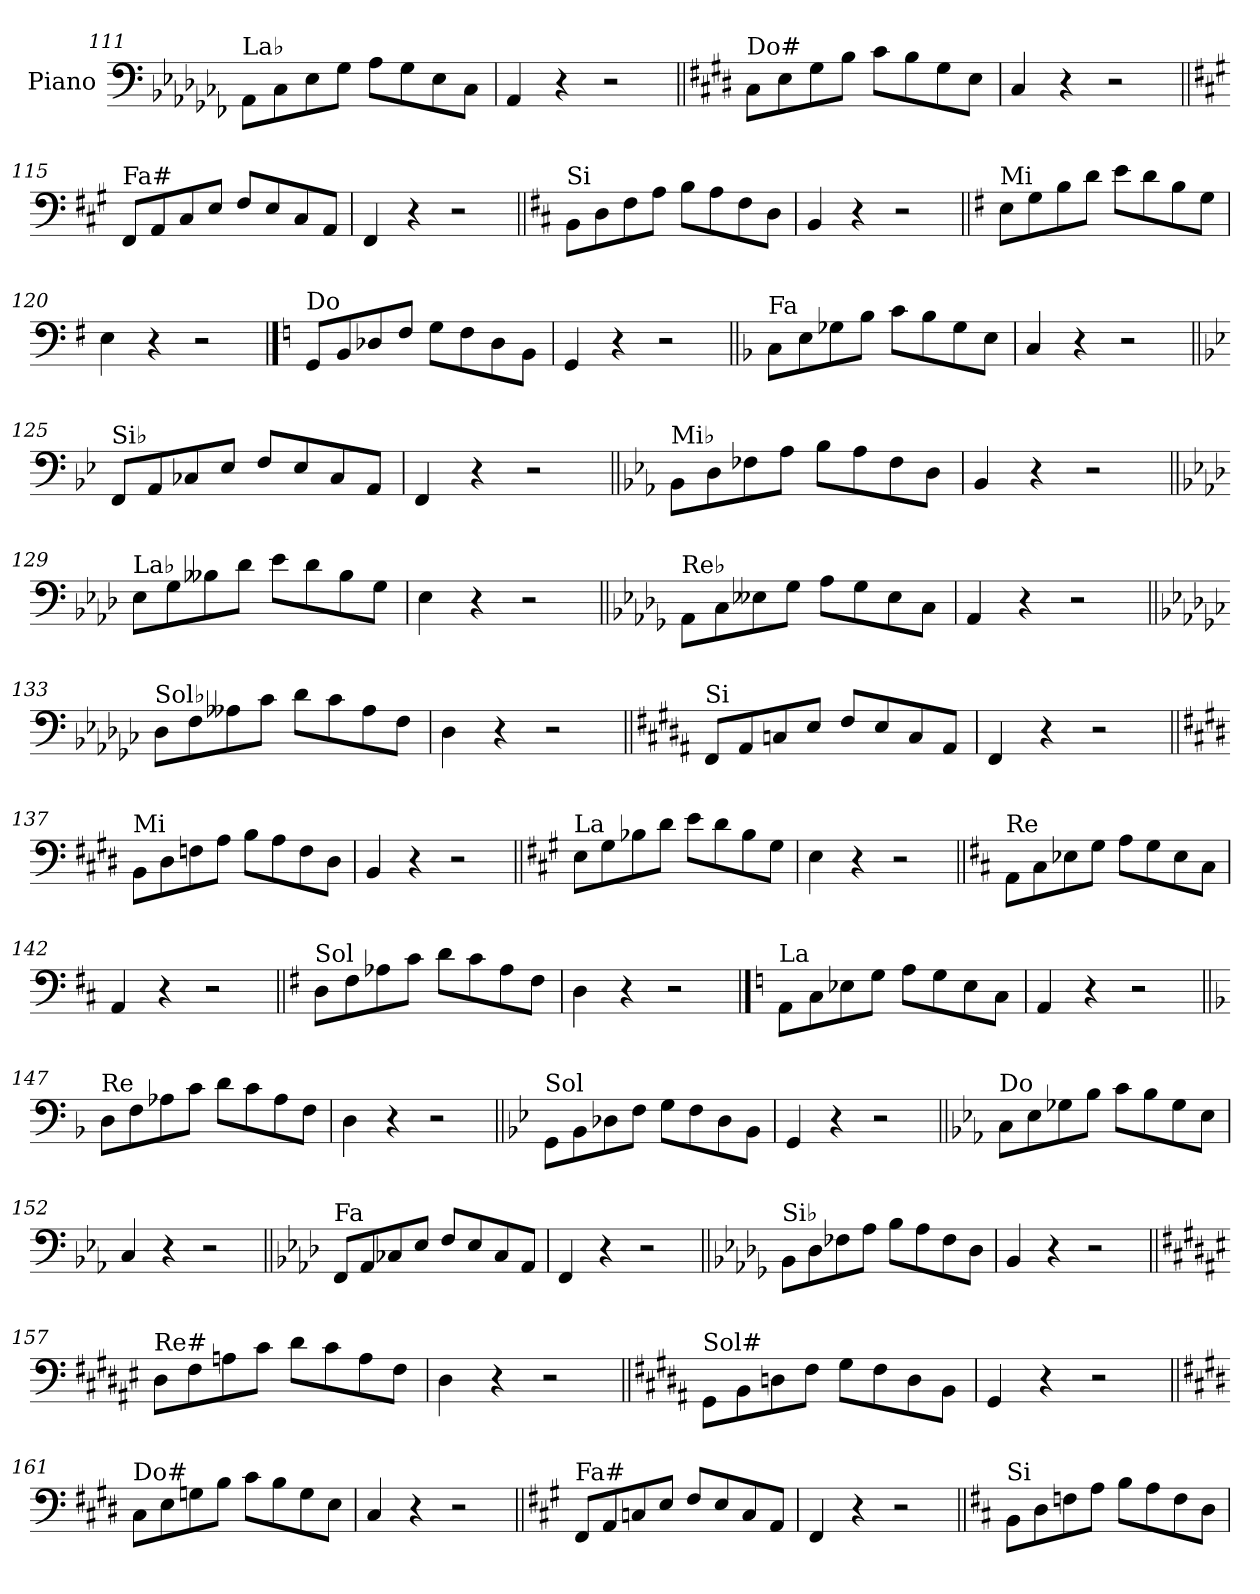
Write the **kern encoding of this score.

**kern
*part1
*staff1
*I"Piano
*I'Pno.
*clefF4
*k[b-e-a-d-g-c-f-]
=111
!LO:TX:a:t=La♭
8AA-\L
8C-\
8E-\
8G-\J
8A-\L
8G-\
8E-\
8C-\J
=112
4AA-/
4r
2r
=113||
*k[f#c#g#d#]
!LO:TX:a:t=Do#
8C#\L
8E\
8G#\
8B\J
8c#\L
8B\
8G#\
8E\J
=114
4C#/
4r
2r
!!LO:LB:g=z
=115||
*k[f#c#g#]
!LO:TX:a:t=Fa#
8FF#/L
8AA/
8C#/
8E/J
8F#/L
8E/
8C#/
8AA/J
=116
4FF#/
4r
2r
=117||
*k[f#c#]
!LO:TX:a:t=Si
8BB\L
8D\
8F#\
8A\J
8B\L
8A\
8F#\
8D\J
=118
4BB/
4r
2r
=119||
*k[f#]
!LO:TX:a:t=Mi
8E\L
8G\
8B\
8d\J
8e\L
8d\
8B\
8G\J
=120
4E\
4r
2r
!!LO:LB:g=z
==121
*k[]
!LO:TX:a:t=Do
8GG/L
8BB/
8D-X/
8F/J
8G\L
8F\
8D-\
8BB\J
=122
4GG/
4r
2r
=123||
*k[b-]
!LO:TX:a:t=Fa
8C\L
8E\
8G-X\
8B-\J
8c\L
8B-\
8G-\
8E\J
=124
4C/
4r
2r
=125||
*k[b-e-]
!LO:TX:a:t=Si♭
8FF/L
8AA/
8C-X/
8E-/J
8F/L
8E-/
8C-/
8AA/J
=126
4FF/
4r
2r
!!LO:LB:g=z
=127||
*k[b-e-a-]
!LO:TX:a:t=Mi♭
8BB-\L
8D\
8F-X\
8A-\J
8B-\L
8A-\
8F-\
8D\J
=128
4BB-/
4r
2r
=129||
*k[b-e-a-d-]
!LO:TX:a:t=La♭
8E-\L
8G\
8B--X\
8d-\J
8e-\L
8d-\
8B--\
8G\J
=130
4E-\
4r
2r
=131||
*k[b-e-a-d-g-]
!LO:TX:a:t=Re♭
8AA-\L
8C\
8E--X\
8G-\J
8A-\L
8G-\
8E--\
8C\J
=132
4AA-/
4r
2r
!!LO:LB:g=z
=133||
*k[b-e-a-d-g-c-]
!LO:TX:a:t=Sol♭
8D-\L
8F\
8A--X\
8c-\J
8d-\L
8c-\
8A--\
8F\J
=134
4D-\
4r
2r
=135||
*k[f#c#g#d#a#]
!LO:TX:a:t=Si
8FF#/L
8AA#/
8Cn/
8E/J
8F#/L
8E/
8C/
8AA#/J
=136
4FF#/
4r
2r
=137||
*k[f#c#g#d#]
!LO:TX:a:t=Mi
8BB\L
8D#\
8Fn\
8A\J
8B\L
8A\
8F\
8D#\J
=138
4BB/
4r
2r
!!LO:LB:g=z
=139||
*k[f#c#g#]
!LO:TX:a:t=La
8E\L
8G#\
8B-X\
8d\J
8e\L
8d\
8B-\
8G#\J
=140
4E\
4r
2r
=141||
*k[f#c#]
!LO:TX:a:t=Re
8AA\L
8C#\
8E-X\
8G\J
8A\L
8G\
8E-\
8C#\J
=142
4AA/
4r
2r
=143||
*k[f#]
!LO:TX:a:t=Sol
8D\L
8F#\
8A-X\
8c\J
8d\L
8c\
8A-\
8F#\J
=144
4D\
4r
2r
!!LO:PB:g=z
==145
*k[]
!LO:TX:a:t=La
8AA\L
8C\
8E-X\
8G\J
8A\L
8G\
8E-\
8C\J
=146
4AA/
4r
2r
=147||
*k[b-]
!LO:TX:a:t=Re
8D\L
8F\
8A-X\
8c\J
8d\L
8c\
8A-\
8F\J
=148
4D\
4r
2r
=149||
*k[b-e-]
!LO:TX:a:t=Sol
8GG\L
8BB-\
8D-X\
8F\J
8G\L
8F\
8D-\
8BB-\J
=150
4GG/
4r
2r
!!LO:LB:g=z
=151||
*k[b-e-a-]
!LO:TX:a:t=Do
8C\L
8E-\
8G-X\
8B-\J
8c\L
8B-\
8G-\
8E-\J
=152
4C/
4r
2r
=153||
*k[b-e-a-d-]
!LO:TX:a:t=Fa
8FF/L
8AA-/
8C-X/
8E-/J
8F/L
8E-/
8C-/
8AA-/J
=154
4FF/
4r
2r
=155||
*k[b-e-a-d-g-]
!LO:TX:a:t=Si♭
8BB-\L
8D-\
8F-X\
8A-\J
8B-\L
8A-\
8F-\
8D-\J
=156
4BB-/
4r
2r
!!LO:LB:g=z
=157||
*k[f#c#g#d#a#e#]
!LO:TX:a:t=Re#
8D#\L
8F#\
8An\
8c#\J
8d#\L
8c#\
8A\
8F#\J
=158
4D#\
4r
2r
=159||
*k[f#c#g#d#a#]
!LO:TX:a:t=Sol#
8GG#\L
8BB\
8Dn\
8F#\J
8G#\L
8F#\
8D\
8BB\J
=160
4GG#/
4r
2r
=161||
*k[f#c#g#d#]
!LO:TX:a:t=Do#
8C#\L
8E\
8Gn\
8B\J
8c#\L
8B\
8G\
8E\J
=162
4C#/
4r
2r
!!LO:LB:g=z
=163||
*k[f#c#g#]
!LO:TX:a:t=Fa#
8FF#/L
8AA/
8Cn/
8E/J
8F#/L
8E/
8C/
8AA/J
=164
4FF#/
4r
2r
=165||
*k[f#c#]
!LO:TX:a:t=Si
8BB\L
8D\
8Fn\
8A\J
8B\L
8A\
8F\
8D\J
=
*-
